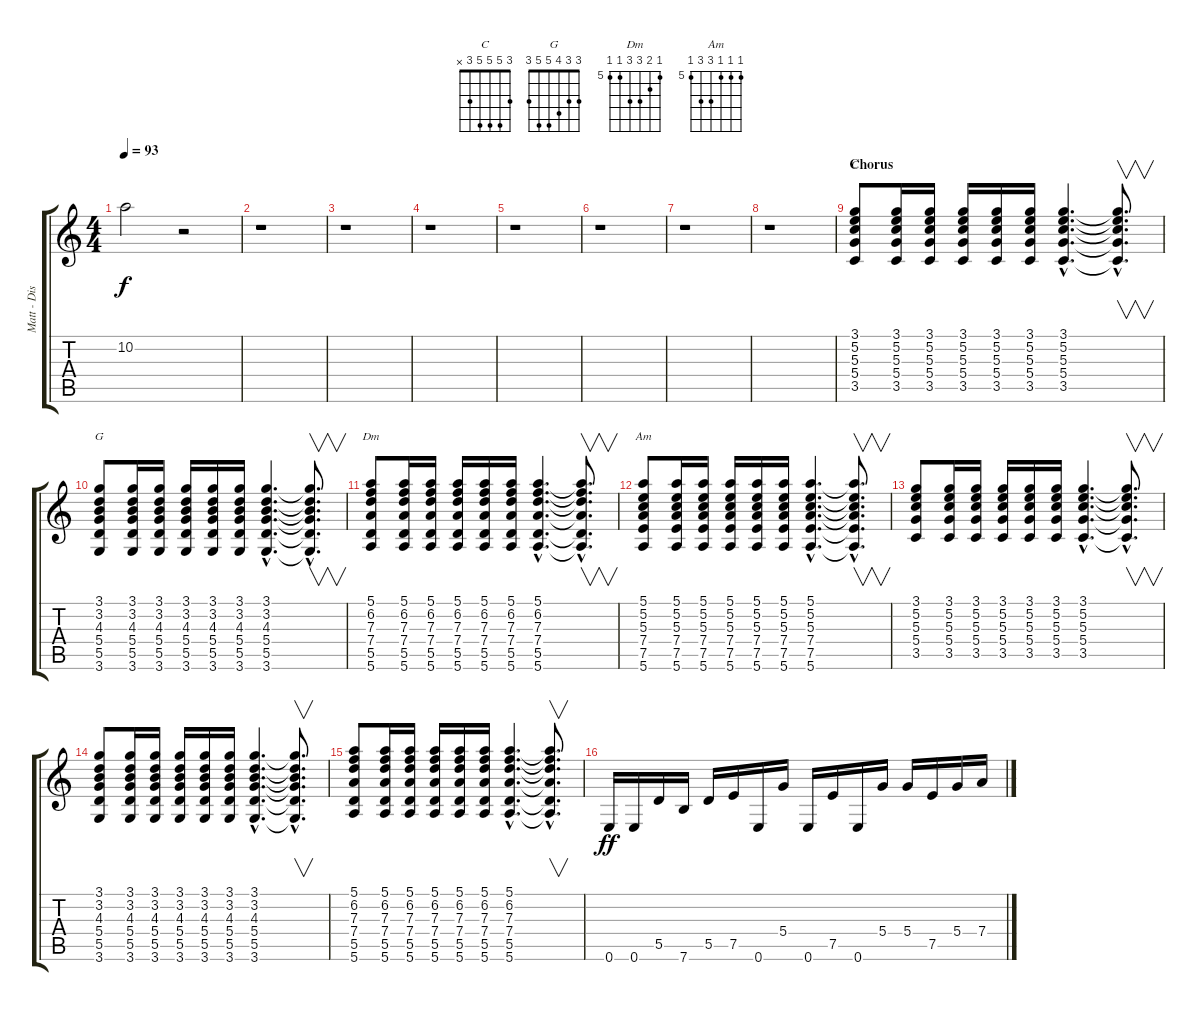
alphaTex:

\track ("Matt - Distortion" "Matt - Dis") {instrument distortionguitar}
\staff {score tabs}
\tuning (E4 B3 G3 D3 A2 E2) {hide}
\chord ("C" 3 5 5 5 3 x)
\chord ("G" 3 3 4 5 5 3)
\chord ("Dm" 5 6 7 7 5 5) {firstfret 5}
\chord ("Am" 5 5 5 7 7 5) {firstfret 5}
\ts (4 4)
\tempo 93
\clef g2
\ks c
10.2{t}.2{dy f} r.2 |
r.1 |
r.1 |
r.1 |
r.1 |
r.1 |
r.1 |
r.1 |
\section ("" "Chorus")
(3.1 5.2 5.3 5.4 3.5).8{ch "C"} (3.1 5.2 5.3 5.4 3.5).16 (3.1 5.2 5.3 5.4 3.5).16 (3.1 5.2 5.3 5.4 3.5).16 (3.1 5.2 5.3 5.4 3.5).16 (3.1 5.2 5.3 5.4 3.5).16 (3.1{hac} 5.2{hac} 5.3{hac} 5.4{hac} 3.5{hac}).4{d} (3.1{hac t} 5.2{hac t} 5.3{hac t} 5.4{hac t} 3.5{hac t}).8{v d} |
(3.1 3.2 4.3 5.4 5.5 3.6).8{ch "G"} (3.1 3.2 4.3 5.4 5.5 3.6).16 (3.1 3.2 4.3 5.4 5.5 3.6).16 (3.1 3.2 4.3 5.4 5.5 3.6).16 (3.1 3.2 4.3 5.4 5.5 3.6).16 (3.1 3.2 4.3 5.4 5.5 3.6).16 (3.1{hac} 3.2{hac} 4.3{hac} 5.4{hac} 5.5{hac} 3.6{hac}).4{d} (3.1{hac t} 3.2{hac t} 4.3{hac t} 5.4{hac t} 5.5{hac t} 3.6{hac t}).8{v d} |
(5.1 6.2 7.3 7.4 5.5 5.6).8{ch "Dm"} (5.1 6.2 7.3 7.4 5.5 5.6).16 (5.1 6.2 7.3 7.4 5.5 5.6).16 (5.1 6.2 7.3 7.4 5.5 5.6).16 (5.1 6.2 7.3 7.4 5.5 5.6).16 (5.1 6.2 7.3 7.4 5.5 5.6).16 (5.1{hac} 6.2{hac} 7.3{hac} 7.4{hac} 5.5{hac} 5.6{hac}).4{d} (5.1{hac t} 6.2{hac t} 7.3{hac t} 7.4{hac t} 5.5{hac t} 5.6{hac t}).8{v d} |
(5.1 5.2 5.3 7.4 7.5 5.6).8{ch "Am"} (5.1 5.2 5.3 7.4 7.5 5.6).16 (5.1 5.2 5.3 7.4 7.5 5.6).16 (5.1 5.2 5.3 7.4 7.5 5.6).16 (5.1 5.2 5.3 7.4 7.5 5.6).16 (5.1 5.2 5.3 7.4 7.5 5.6).16 (5.1{hac} 5.2{hac} 5.3{hac} 7.4{hac} 7.5{hac} 5.6{hac}).4{d} (5.1{hac t} 5.2{hac t} 5.3{hac t} 7.4{hac t} 7.5{hac t} 5.6{hac t}).8{v d} |
(3.1 5.2 5.3 5.4 3.5).8 (3.1 5.2 5.3 5.4 3.5).16 (3.1 5.2 5.3 5.4 3.5).16 (3.1 5.2 5.3 5.4 3.5).16 (3.1 5.2 5.3 5.4 3.5).16 (3.1 5.2 5.3 5.4 3.5).16 (3.1{hac} 5.2{hac} 5.3{hac} 5.4{hac} 3.5{hac}).4{d} (3.1{hac t} 5.2{hac t} 5.3{hac t} 5.4{hac t} 3.5{hac t}).8{v d} |
(3.1 3.2 4.3 5.4 5.5 3.6).8 (3.1 3.2 4.3 5.4 5.5 3.6).16 (3.1 3.2 4.3 5.4 5.5 3.6).16 (3.1 3.2 4.3 5.4 5.5 3.6).16 (3.1 3.2 4.3 5.4 5.5 3.6).16 (3.1 3.2 4.3 5.4 5.5 3.6).16 (3.1{hac} 3.2{hac} 4.3{hac} 5.4{hac} 5.5{hac} 3.6{hac}).4{d} (3.1{hac t} 3.2{hac t} 4.3{hac t} 5.4{hac t} 5.5{hac t} 3.6{hac t}).8{v d} |
(5.1 6.2 7.3 7.4 5.5 5.6).8 (5.1 6.2 7.3 7.4 5.5 5.6).16 (5.1 6.2 7.3 7.4 5.5 5.6).16 (5.1 6.2 7.3 7.4 5.5 5.6).16 (5.1 6.2 7.3 7.4 5.5 5.6).16 (5.1 6.2 7.3 7.4 5.5 5.6).16 (5.1{hac} 6.2{hac} 7.3{hac} 7.4{hac} 5.5{hac} 5.6{hac}).4{d} (5.1{hac t} 6.2{hac t} 7.3{hac t} 7.4{hac t} 5.5{hac t} 5.6{hac t}).8{v d} |
0.6.16{dy ff} 0.6.16 5.5.16 7.6.16 5.5.16 7.5.16 0.6.16 5.4.16 0.6.16 7.5.16 0.6.16 5.4.16 5.4.16 7.5.16 5.4.16 7.4.16
